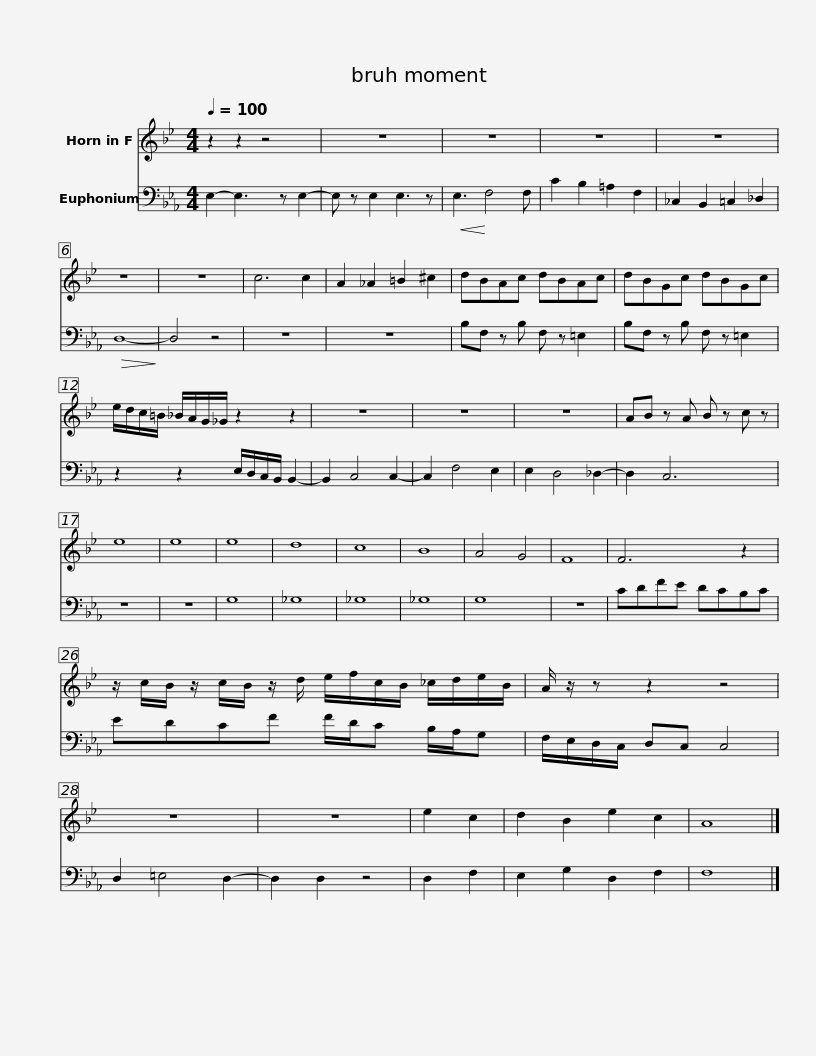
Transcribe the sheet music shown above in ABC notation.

X:1
%%score 1 2
L:1/8
Q:1/4=100
M:4/4
I:linebreak $
K:Eb
V:1 treble transpose=-7
V:2 bass
V:1
[K:Bb] z2 z2 z4 | z8 | z8 | z8 | z8 | %5
 z8 | z8 | c6 c2 |$ A2 _A2 =B2 ^c2 | dBAc dBAc | %10
 dBGc dBGc | e/d/c/=B/ _B/A/G/_G/ z2 z2 | z8 |$ z8 | z8 | %15
 AB z A B z c z | e8 | e8 | e8 | d8 | %20
 c8 | B8 | A4 G4 | F8 |$ F6 z2 | %25
 z/ c/B/ z/ c/B/ z/ d/ e/f/c/B/ _c/d/e/B/ | A/ z/ z z2 z4 | z8 | z8 |$ e2 c2 | %30
 d2 B2 e2 c2 | A8 |] %32
V:2
 E,2- E,3 z E,2- | E, z E,2 E,3 z |!<(! E,3!<)! F,4 F, | C2 B,2 =A,2 F,2 | _C,2 B,,2 =C,2 _D,2 | %5
!>(! D,8-!>)! | D,4 z4 | z8 |$ z8 | B,F, z B, F, z =E,2 | %10
 B,F, z B, F, z =E,2 | z2 z2 E,/D,/C,/B,,/ B,,2- | B,,2 C,4 C,2- |$ C,2 F,4 E,2 | E,2 D,4 _D,2- | %15
 D,2 C,6 | z8 | z8 | G,8 | _G,8 | %20
 _G,8 | _G,8 | G,8 | z8 |$ CDFE DCB,C | %25
 EDCF F/D/C B,/A,/G, | F,/E,/D,/C,/ D,C, C,4 | D,2 =E,4 D,2- | D,2 D,2 z4 |$ D,2 F,2 | %30
 E,2 G,2 D,2 F,2 | F,8 |] %32
